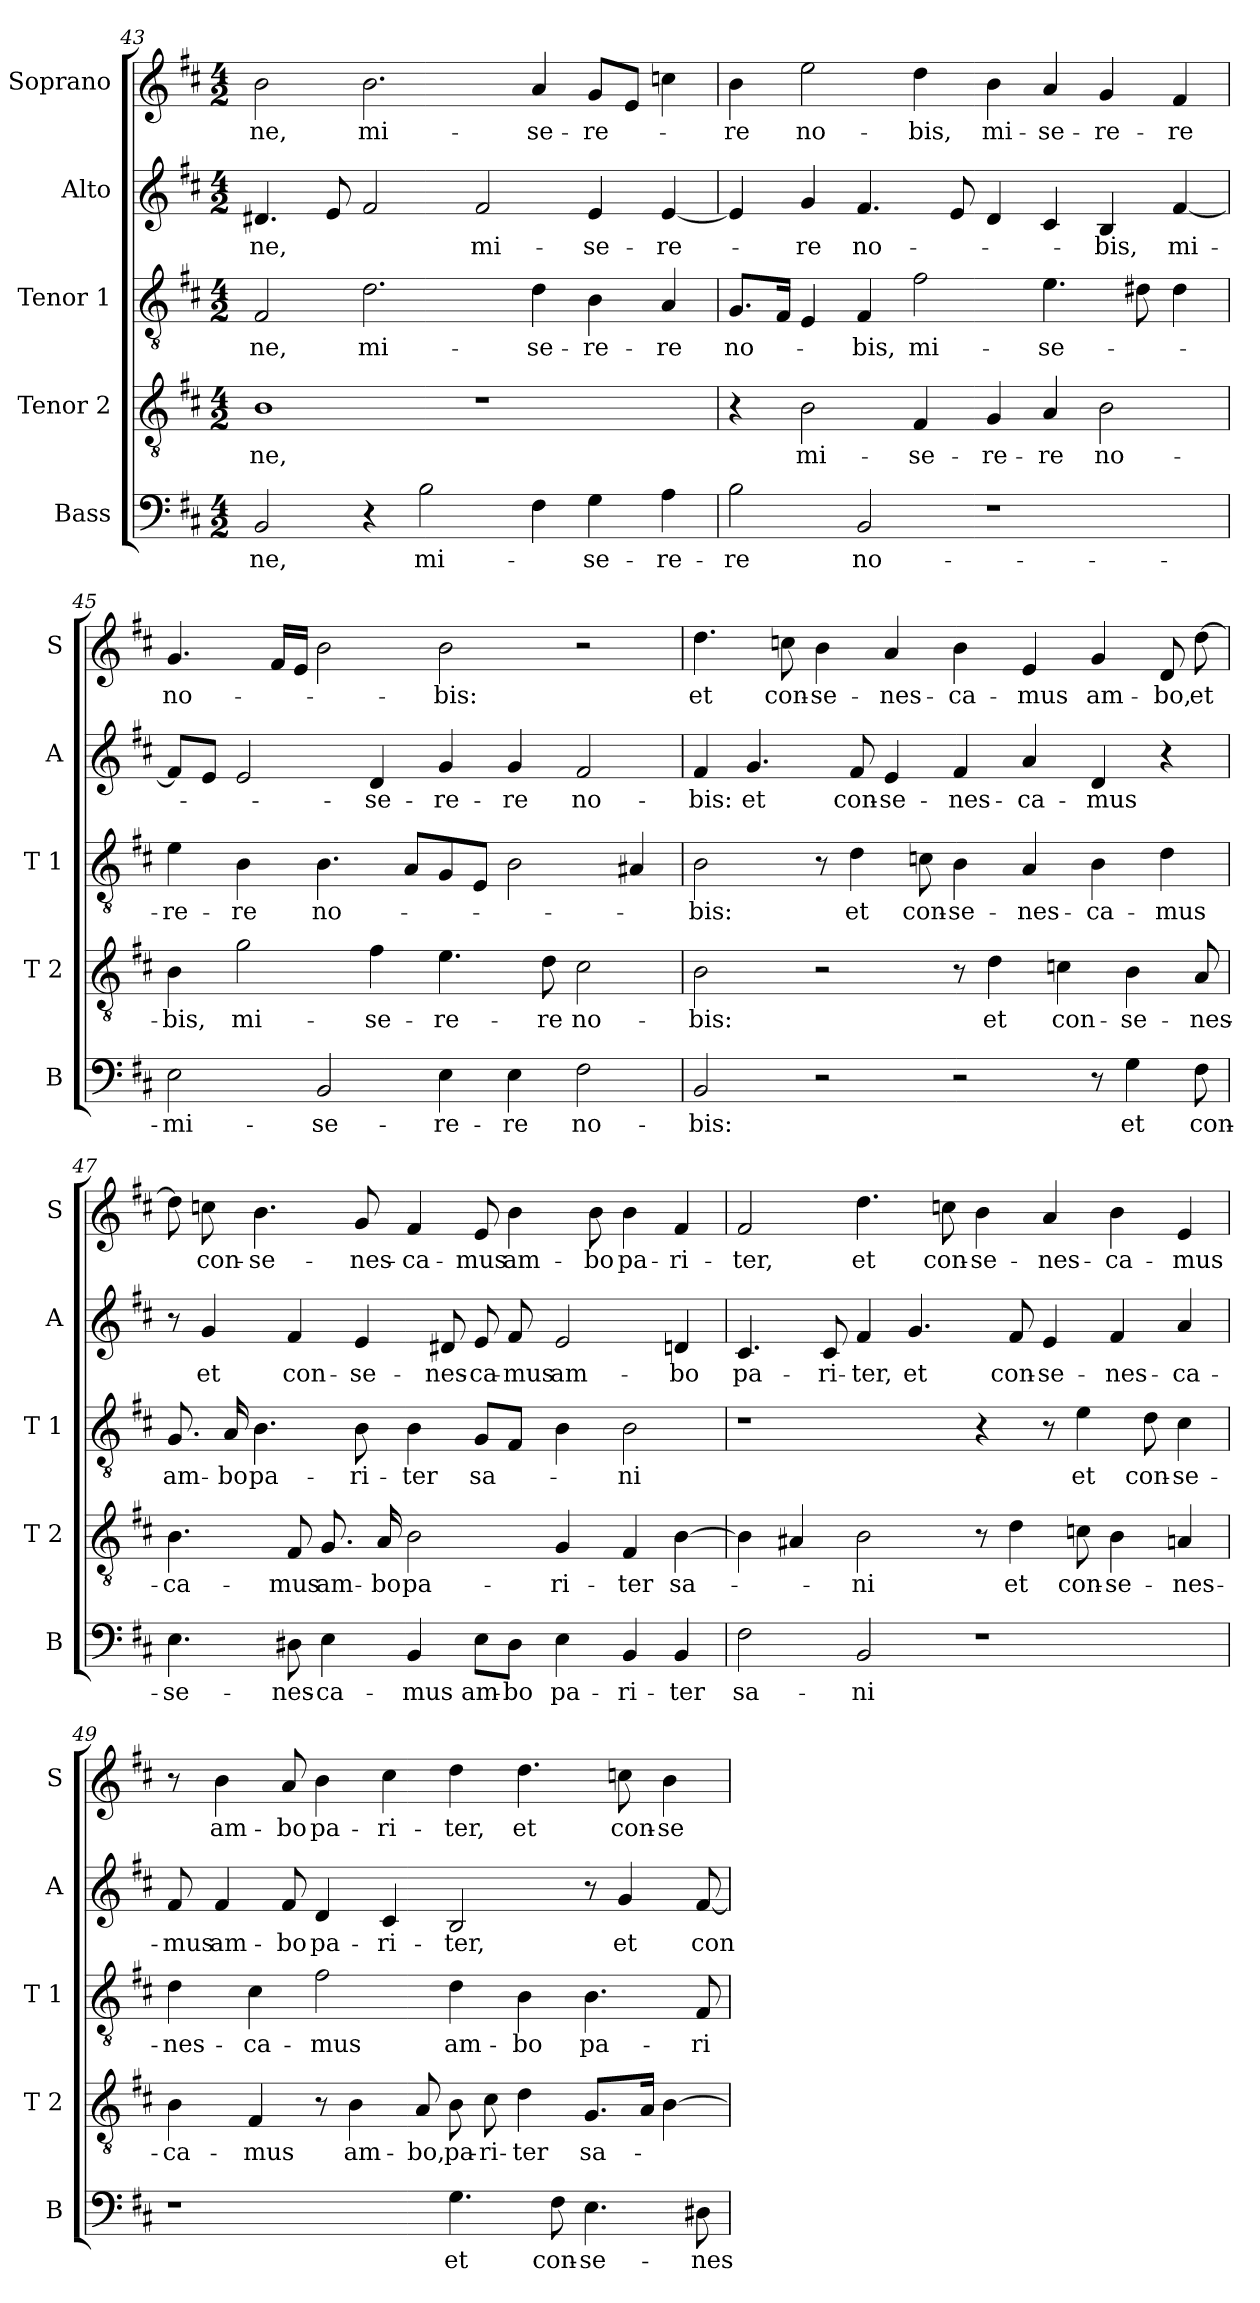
**kern	**text	**kern	**text	**kern	**text	**kern	**text	**kern	**text
*part5	*part5	*part4	*part4	*part3	*part3	*part2	*part2	*part1	*part1
*staff5	*staff5	*staff4	*staff4	*staff3	*staff3	*staff2	*staff2	*staff1	*staff1
*I"Bass	*	*I"Tenor 2	*	*I"Tenor 1	*	*I"Alto	*	*I"Soprano	*
*I'B	*	*I'T 2	*	*I'T 1	*	*I'A	*	*I'S	*
!!LO:PB:g=z
*clefF4	*	*clefGv2	*	*clefGv2	*	*clefG2	*	*clefG2	*
*k[f#c#]	*	*k[f#c#]	*	*k[f#c#]	*	*k[f#c#]	*	*k[f#c#]	*
*D:	*	*D:	*	*D:	*	*D:	*	*D:	*
*M4/2	*	*M4/2	*	*M4/2	*	*M4/2	*	*M4/2	*
=43	=43	=43	=43	=43	=43	=43	=43	=43	=43
!	!LO:LY:b	!	!LO:LY:b	!	!LO:LY:b	!	!LO:LY:b	!	!LO:LY:b
2BB/	-ne,	1B	-ne,	2F#/	-ne,	4.d#X/	-ne,	2b\	-ne,
.	.	.	.	.	.	8e/	.	.	.
!	!	!	!	!	!LO:LY:b	!	!	!	!LO:LY:b
4r	.	.	.	2.d\	mi-	2f#/	.	2.b\	mi-
!	!LO:LY:b	!	!	!	!	!	!	!	!
2B\	mi-	.	.	.	.	.	.	.	.
!	!	!	!	!	!	!	!LO:LY:b	!	!
.	.	1r	.	.	.	2f#/	mi-	.	.
!	!	!	!	!	!LO:LY:b	!	!	!	!LO:LY:b
4F#\	.	.	.	4d\	-se-	.	.	4a/	-se-
!	!LO:LY:b	!	!	!	!LO:LY:b	!	!LO:LY:b	!	!LO:LY:b
4G\	-se-	.	.	4B\	-re-	4e/	-se-	8g/L	-re-
.	.	.	.	.	.	.	.	8e/J	.
!	!LO:LY:b	!	!	!	!LO:LY:b	!	!LO:LY:b	!	!
4A\	-re-	.	.	4A/	-re	[4e/	-re-	4ccn\	.
=44	=44	=44	=44	=44	=44	=44	=44	=44	=44
!	!LO:LY:b	!	!	!	!LO:LY:b	!	!	!	!LO:LY:b
2B\	-re	4r	.	8.G/L	no-	4e/]	.	4b\	-re
.	.	.	.	16F#/Jk	.	.	.	.	.
!	!	!	!LO:LY:b	!	!	!	!LO:LY:b	!	!LO:LY:b
.	.	2B\	mi-	4E/	.	4g/	-re	2ee\	no-
!	!LO:LY:b	!	!	!	!LO:LY:b	!	!LO:LY:b	!	!
2BB/	no-	.	.	4F#/	-bis,	4.f#/	no-	.	.
!	!	!	!LO:LY:b	!	!LO:LY:b	!	!	!	!LO:LY:b
.	.	4F#/	-se-	2f#\	mi-	.	.	4dd\	-bis,
.	.	.	.	.	.	8e/	.	.	.
!	!	!	!LO:LY:b	!	!	!	!	!	!LO:LY:b
1r	.	4G/	-re-	.	.	4d/	.	4b\	mi-
!	!	!	!LO:LY:b	!	!LO:LY:b	!	!	!	!LO:LY:b
.	.	4A/	-re	4.e\	-se-	4c#/	.	4a/	-se-
!	!	!	!LO:LY:b	!	!	!	!LO:LY:b	!	!LO:LY:b
.	.	2B\	no-	.	.	4B/	-bis,	4g/	-re-
.	.	.	.	8d#X\	.	.	.	.	.
!	!	!	!	!	!	!	!LO:LY:b	!	!LO:LY:b
.	.	.	.	4d#\	.	[4f#/	mi-	4f#/	-re
=45	=45	=45	=45	=45	=45	=45	=45	=45	=45
!	!LO:LY:b	!	!LO:LY:b	!	!LO:LY:b	!	!	!	!LO:LY:b
2E\	-mi-	4B\	-bis,	4e\	-re-	8f#/L]	.	4.g/	no-
.	.	.	.	.	.	8e/J	.	.	.
!	!	!	!LO:LY:b	!	!LO:LY:b	!	!	!	!
.	.	2g\	mi-	4B\	-re	2e/	.	.	.
.	.	.	.	.	.	.	.	16f#/LL	.
.	.	.	.	.	.	.	.	16e/JJ	.
!	!LO:LY:b	!	!	!	!LO:LY:b	!	!	!	!
2BB/	-se-	.	.	4.B\	no-	.	.	2b\	.
!	!	!	!LO:LY:b	!	!	!	!LO:LY:b	!	!
.	.	4f#\	-se-	.	.	4d/	-se-	.	.
.	.	.	.	8A/L	.	.	.	.	.
!	!LO:LY:b	!	!LO:LY:b	!	!	!	!LO:LY:b	!	!LO:LY:b
4E\	-re-	4.e\	-re-	8G/	.	4g/	-re-	2b\	-bis:
.	.	.	.	8E/J	.	.	.	.	.
!	!LO:LY:b	!	!	!	!	!	!LO:LY:b	!	!
4E\	-re	.	.	2B\	.	4g/	-re	.	.
!	!	!	!LO:LY:b	!	!	!	!	!	!
.	.	8d\	-re	.	.	.	.	.	.
!	!LO:LY:b	!	!LO:LY:b	!	!	!	!LO:LY:b	!	!
2F#\	no-	2c#\	no-	.	.	2f#/	no-	2r	.
.	.	.	.	4A#X/	.	.	.	.	.
!!LO:LB:g=z
=46	=46	=46	=46	=46	=46	=46	=46	=46	=46
!	!LO:LY:b	!	!LO:LY:b	!	!LO:LY:b	!	!LO:LY:b	!	!LO:LY:b
2BB/	-bis:	2B\	-bis:	2B\	-bis:	4f#/	-bis:	4.dd\	et
!	!	!	!	!	!	!	!LO:LY:b	!	!
.	.	.	.	.	.	4.g/	et	.	.
!	!	!	!	!	!	!	!	!	!LO:LY:b
.	.	.	.	.	.	.	.	8ccn\	con-
!	!	!	!	!	!	!	!	!	!LO:LY:b
2r	.	2r	.	8r	.	.	.	4b\	-se-
!	!	!	!	!	!LO:LY:b	!	!LO:LY:b	!	!
.	.	.	.	4d\	et	8f#/	con-	.	.
!	!	!	!	!	!	!	!LO:LY:b	!	!LO:LY:b
.	.	.	.	.	.	4e/	-se-	4a/	-nes-
!	!	!	!	!	!LO:LY:b	!	!	!	!
.	.	.	.	8cn\	con-	.	.	.	.
!	!	!	!	!	!LO:LY:b	!	!LO:LY:b	!	!LO:LY:b
2r	.	8r	.	4B\	-se-	4f#/	-nes-	4b\	-ca-
!	!	!	!LO:LY:b	!	!	!	!	!	!
.	.	4d\	et	.	.	.	.	.	.
!	!	!	!	!	!LO:LY:b	!	!LO:LY:b	!	!LO:LY:b
.	.	.	.	4A/	-nes-	4a/	-ca-	4e/	-mus
!	!	!	!LO:LY:b	!	!	!	!	!	!
.	.	4cn\	con-	.	.	.	.	.	.
!	!	!	!	!	!LO:LY:b	!	!LO:LY:b	!	!LO:LY:b
8r	.	.	.	4B\	-ca-	4d/	-mus	4g/	am-
!	!LO:LY:b	!	!LO:LY:b	!	!	!	!	!	!
4G\	et	4B\	-se-	.	.	.	.	.	.
!	!	!	!	!	!LO:LY:b	!	!	!	!LO:LY:b
.	.	.	.	4d\	-mus	4r	.	8d/	-bo,
!	!LO:LY:b	!	!LO:LY:b	!	!	!	!	!	!LO:LY:b
8F#\	con-	8A/	-nes-	.	.	.	.	[8dd\	et
=47	=47	=47	=47	=47	=47	=47	=47	=47	=47
!	!LO:LY:b	!	!LO:LY:b	!	!LO:LY:b	!	!	!	!
4.E\	-se-	4.B\	-ca-	8.G/	am-	8r	.	8dd\]	.
!	!	!	!	!	!	!	!LO:LY:b	!	!LO:LY:b
.	.	.	.	.	.	4g/	et	8ccn\	con-
!	!	!	!	!	!LO:LY:b	!	!	!	!
.	.	.	.	16A/	-bo	.	.	.	.
!	!	!	!	!	!LO:LY:b	!	!	!	!LO:LY:b
.	.	.	.	4.B\	pa-	.	.	4.b\	-se-
!	!LO:LY:b	!	!LO:LY:b	!	!	!	!LO:LY:b	!	!
8D#X\	-nes-	8F#/	-mus	.	.	4f#/	con-	.	.
!	!LO:LY:b	!	!LO:LY:b	!	!	!	!	!	!
4E\	-ca-	8.G/	am-	.	.	.	.	.	.
!	!	!	!	!	!LO:LY:b	!	!LO:LY:b	!	!LO:LY:b
.	.	.	.	8B\	-ri-	4e/	-se-	8g/	-nes-
!	!	!	!LO:LY:b	!	!	!	!	!	!
.	.	16A/	-bo	.	.	.	.	.	.
!	!LO:LY:b	!	!LO:LY:b	!	!LO:LY:b	!	!	!	!LO:LY:b
4BB/	-mus	2B\	pa-	4B\	-ter	.	.	4f#/	-ca-
!	!	!	!	!	!	!	!LO:LY:b	!	!
.	.	.	.	.	.	8d#X/	-nes-	.	.
!	!LO:LY:b	!	!	!	!LO:LY:b	!	!LO:LY:b	!	!LO:LY:b
8E\L	am-	.	.	8G/L	sa-	8e/	-ca-	8e/	-mus
!	!LO:LY:b	!	!	!	!	!	!LO:LY:b	!	!LO:LY:b
8D#\J	-bo	.	.	8F#/J	.	8f#/	-mus	4b\	am-
!	!LO:LY:b	!	!LO:LY:b	!	!	!	!LO:LY:b	!	!
4E\	pa-	4G/	-ri-	4B\	.	2e/	am-	.	.
!	!	!	!	!	!	!	!	!	!LO:LY:b
.	.	.	.	.	.	.	.	8b\	-bo
!	!LO:LY:b	!	!LO:LY:b	!	!LO:LY:b	!	!	!	!LO:LY:b
4BB/	-ri-	4F#/	-ter	2B\	-ni	.	.	4b\	pa-
!	!LO:LY:b	!	!LO:LY:b	!	!	!	!LO:LY:b	!	!LO:LY:b
4BB/	-ter	[4B\	sa-	.	.	4dn/	-bo	4f#/	-ri-
=48	=48	=48	=48	=48	=48	=48	=48	=48	=48
!	!LO:LY:b	!	!	!	!	!	!LO:LY:b	!	!LO:LY:b
2F#\	sa-	4B\]	.	1r	.	4.c#/	pa-	2f#/	-ter,
.	.	4A#X/	.	.	.	.	.	.	.
!	!	!	!	!	!	!	!LO:LY:b	!	!
.	.	.	.	.	.	8c#/	-ri-	.	.
!	!LO:LY:b	!	!LO:LY:b	!	!	!	!LO:LY:b	!	!LO:LY:b
2BB/	-ni	2B\	-ni	.	.	4f#/	-ter,	4.dd\	et
!	!	!	!	!	!	!	!LO:LY:b	!	!
.	.	.	.	.	.	4.g/	et	.	.
!	!	!	!	!	!	!	!	!	!LO:LY:b
.	.	.	.	.	.	.	.	8ccn\	con-
!	!	!	!	!	!	!	!	!	!LO:LY:b
1r	.	8r	.	4r	.	.	.	4b\	-se-
!	!	!	!LO:LY:b	!	!	!	!LO:LY:b	!	!
.	.	4d\	et	.	.	8f#/	con-	.	.
!	!	!	!	!	!	!	!LO:LY:b	!	!LO:LY:b
.	.	.	.	8r	.	4e/	-se-	4a/	-nes-
!	!	!	!LO:LY:b	!	!LO:LY:b	!	!	!	!
.	.	8cn\	con-	4e\	et	.	.	.	.
!	!	!	!LO:LY:b	!	!	!	!LO:LY:b	!	!LO:LY:b
.	.	4B\	-se-	.	.	4f#/	-nes-	4b\	-ca-
!	!	!	!	!	!LO:LY:b	!	!	!	!
.	.	.	.	8d\	con-	.	.	.	.
!	!	!	!LO:LY:b	!	!LO:LY:b	!	!LO:LY:b	!	!LO:LY:b
.	.	4An/	-nes-	4c#\	-se-	4a/	-ca-	4e/	-mus
!!LO:LB:g=z
=49	=49	=49	=49	=49	=49	=49	=49	=49	=49
!	!	!	!LO:LY:b	!	!LO:LY:b	!	!LO:LY:b	!	!
1r	.	4B\	-ca-	4d\	-nes-	8f#/	-mus	8r	.
!	!	!	!	!	!	!	!LO:LY:b	!	!LO:LY:b
.	.	.	.	.	.	4f#/	am-	4b\	am-
!	!	!	!LO:LY:b	!	!LO:LY:b	!	!	!	!
.	.	4F#/	-mus	4c#\	-ca-	.	.	.	.
!	!	!	!	!	!	!	!LO:LY:b	!	!LO:LY:b
.	.	.	.	.	.	8f#/	-bo	8a/	-bo
!	!	!	!	!	!LO:LY:b	!	!LO:LY:b	!	!LO:LY:b
.	.	8r	.	2f#\	-mus	4d/	pa-	4b\	pa-
!	!	!	!LO:LY:b	!	!	!	!	!	!
.	.	4B\	am-	.	.	.	.	.	.
!	!	!	!	!	!	!	!LO:LY:b	!	!LO:LY:b
.	.	.	.	.	.	4c#/	-ri-	4cc#\	-ri-
!	!	!	!LO:LY:b	!	!	!	!	!	!
.	.	8A/	-bo,	.	.	.	.	.	.
!	!LO:LY:b	!	!LO:LY:b	!	!LO:LY:b	!	!LO:LY:b	!	!LO:LY:b
4.G\	et	8B\	pa-	4d\	am-	2B/	-ter,	4dd\	-ter,
!	!	!	!LO:LY:b	!	!	!	!	!	!
.	.	8c#\	-ri-	.	.	.	.	.	.
!	!	!	!LO:LY:b	!	!LO:LY:b	!	!	!	!LO:LY:b
.	.	4d\	-ter	4B\	-bo	.	.	4.dd\	et
!	!LO:LY:b	!	!	!	!	!	!	!	!
8F#\	con-	.	.	.	.	.	.	.	.
!	!LO:LY:b	!	!LO:LY:b	!	!LO:LY:b	!	!	!	!
4.E\	-se-	8.G/L	sa-	4.B\	pa-	8r	.	.	.
!	!	!	!	!	!	!	!LO:LY:b	!	!LO:LY:b
.	.	.	.	.	.	4g/	et	8ccn\	con-
.	.	16A/Jk	.	.	.	.	.	.	.
!	!	!	!	!	!	!	!	!	!LO:LY:b
.	.	[4B\	.	.	.	.	.	4b\	-se-
!	!LO:LY:b	!	!	!	!LO:LY:b	!	!LO:LY:b	!	!
8D#X\	-nes-	.	.	8F#/	-ri-	[8f#/	con-	.	.
=	=	=	=	=	=	=	=	=	=
*-	*-	*-	*-	*-	*-	*-	*-	*-	*-
